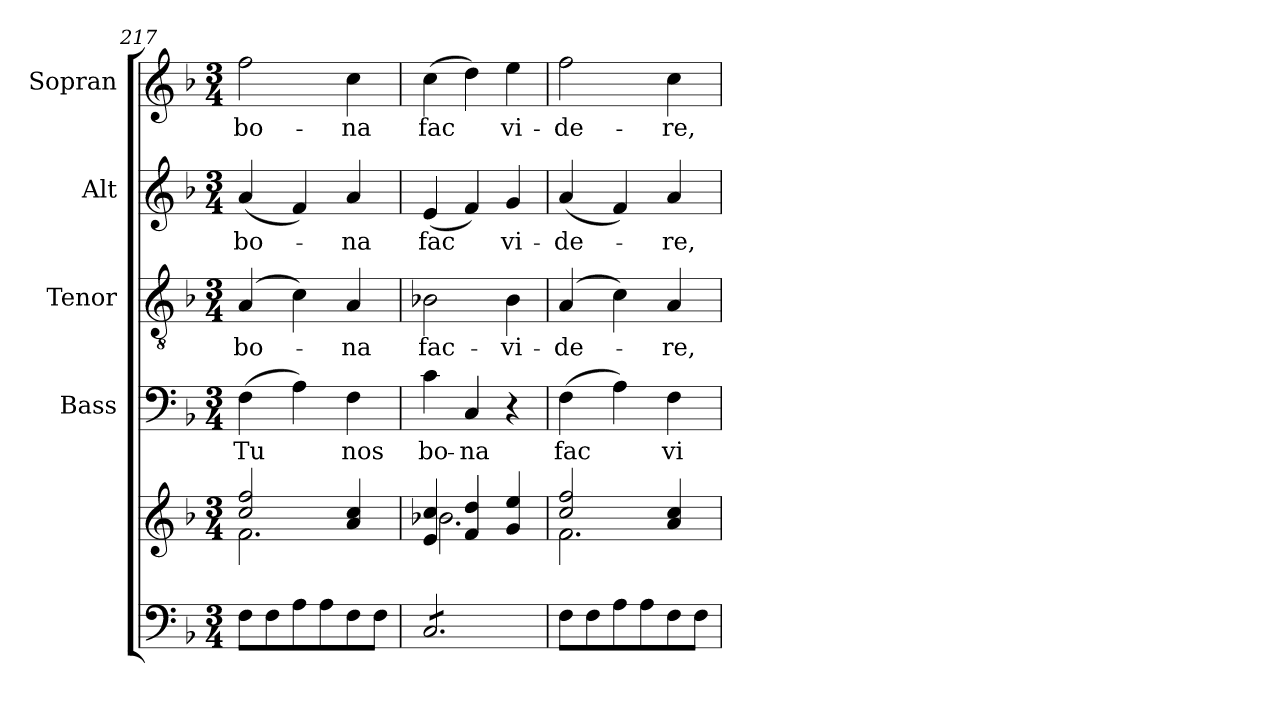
**kern	**kern	**kern	**text	**kern	**text	**kern	**text	**kern	**text
*part5	*part5	*part4	*part4	*part3	*part3	*part2	*part2	*part1	*part1
*staff6	*staff5	*staff4	*staff4	*staff3	*staff3	*staff2	*staff2	*staff1	*staff1
*	*	*I"Bass	*	*I"Tenor	*	*I"Alt	*	*I"Sopran	*
*	*	*I'B.	*	*I'T.	*	*I'A.	*	*I'S.	*
*clefF4	*clefG2	*clefF4	*	*clefGv2	*	*clefG2	*	*clefG2	*
*k[b-]	*k[b-]	*k[b-]	*	*k[b-]	*	*k[b-]	*	*k[b-]	*
*F:	*F:	*F:	*	*F:	*	*F:	*	*F:	*
*M3/4	*M3/4	*M3/4	*	*M3/4	*	*M3/4	*	*M3/4	*
=217	=217	=217	=217	=217	=217	=217	=217	=217	=217
*	*^	*	*	*	*	*	*	*	*
!	!	!	!	!LO:LY:b	!	!LO:LY:b	!	!LO:LY:b	!	!LO:LY:b
8F\L	2cc/ 2ff/	2.f\	(>4F\	Tu	(4A/	bo-	(<4a/	bo-	2ff\	bo-
8F\	.	.	.	.	.	.	.	.	.	.
8A\	.	.	4A\)	.	4c\)	.	4f/)	.	.	.
8A\	.	.	.	.	.	.	.	.	.	.
!	!	!	!	!LO:LY:b	!	!LO:LY:b	!	!LO:LY:b	!	!LO:LY:b
8F\	4a/ 4cc/	.	4F\	nos	4A/	-na	4a/	-na	4cc\	-na
8F\J	.	.	.	.	.	.	.	.	.	.
=218	=218	=218	=218	=218	=218	=218	=218	=218	=218	=218
!	!	!	!	!LO:LY:b	!	!LO:LY:b	!	!LO:LY:b	!	!LO:LY:b
*tremolo	*	*	*	*	*	*	*	*	*	*
8C/L	4e/ 4cc/	2.b-X\	4c\	bo-	2B-X\	fac-	(<4e/	fac	(>4cc\	fac
8C/	.	.	.	.	.	.	.	.	.	.
!	!	!	!	!LO:LY:b	!	!	!	!	!	!
8C/	4f/ 4dd/	.	4C/	-na	.	.	4f/)	.	4dd\)	.
8C/	.	.	.	.	.	.	.	.	.	.
!	!	!	!	!	!	!LO:LY:b	!	!LO:LY:b	!	!LO:LY:b
8C/	4g/ 4ee/	.	4r	.	4B-\	-vi-	4g/	vi-	4ee\	vi-
8C/J	.	.	.	.	.	.	.	.	.	.
*Xtremolo	*	*	*	*	*	*	*	*	*	*
=219	=219	=219	=219	=219	=219	=219	=219	=219	=219	=219
!	!	!	!	!LO:LY:b	!	!LO:LY:b	!	!LO:LY:b	!	!LO:LY:b
8F\L	2cc/ 2ff/	2.f\	(>4F\	fac	(4A/	-de-	(<4a/	-de-	2ff\	-de-
8F\	.	.	.	.	.	.	.	.	.	.
8A\	.	.	4A\)	.	4c\)	.	4f/)	.	.	.
8A\	.	.	.	.	.	.	.	.	.	.
!	!	!	!	!LO:LY:b	!	!LO:LY:b	!	!LO:LY:b	!	!LO:LY:b
8F\	4a/ 4cc/	.	4F\	vi-	4A/	-re,	4a/	-re,	4cc\	-re,
8F\J	.	.	.	.	.	.	.	.	.	.
*	*v	*v	*	*	*	*	*	*	*	*
=	=	=	=	=	=	=	=	=	=
*-	*-	*-	*-	*-	*-	*-	*-	*-	*-
